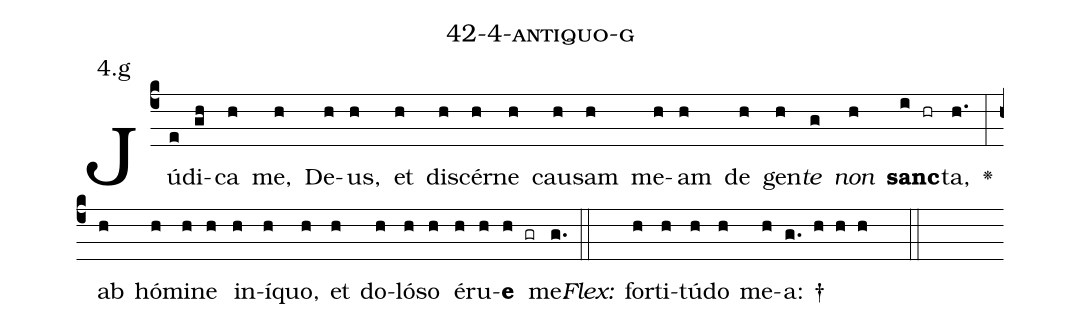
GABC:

name: 42-4-antiquo-g;
annotation: 4.g;
%%
(c4)Jú(e)di(gh)ca(h) me,(h) De(h)us,(h) et(h) di(h)scér(h)ne(h) cau(h)sam(h) me(h)am(h) de(h) gen(h)<i>te</i>(g) <i>non</i>(h) <b>sanc</b>(i hr)ta,(h.) <v>\greheightstar</v>(:) ab(h) hó(h)mi(h)ne(h) in(h)í(h)quo,(h) et(h) do(h)ló(h)so(h) é(h)ru(h)<b>e</b>(h gr) me.(g.) (::)
<i>Flex:</i>()  for(h)ti(h)tú(h)do(h) me(h)a: †(g. h h h  ::)

%E(h) u(h) o(h) u(h) a(h) e.(g.) (::)
